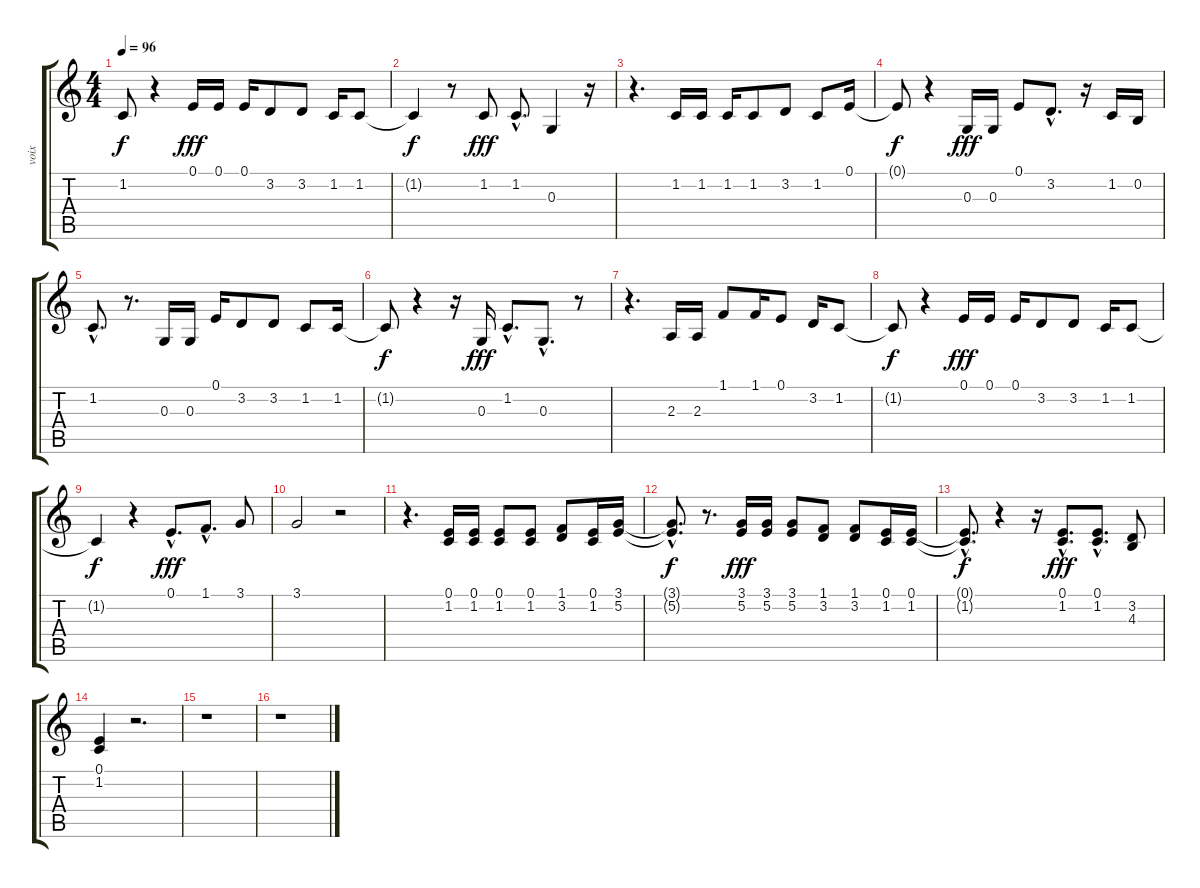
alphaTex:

\track ("voix" "voix") {instrument voiceoohs}
\staff {score tabs}
\tuning (E4 B3 G3 D3 A2 E2) {hide}
\ts (4 4)
\tempo 96
\clef g2
\ks c
1.2{t}.8{dy f} r.4 0.1.16{dy fff} 0.1.16 0.1.16 3.2.8 3.2.8 1.2.16 1.2.8 |
1.2{t}.4{dy f} r.8 1.2.8{dy fff} 1.2{hac}.8{d} 0.3.4 r.16 |
r.4{d} 1.2.16 1.2.16 1.2.16 1.2.8 3.2.8 1.2.8 0.1.16 |
0.1{t}.8{dy f} r.4 0.3.16{dy fff} 0.3.16 0.1.8 3.2{hac}.8{d} r.16 1.2.16 0.2.16 |
1.2{hac}.8{d} r.8{d} 0.3.16 0.3.16 0.1.16 3.2.8 3.2.8 1.2.8 1.2.16 |
1.2{t}.8{dy f} r.4 r.16 0.3.16{dy fff} 1.2{hac}.8{d} 0.3{hac}.8{d} r.8 |
r.4{d} 2.3.16 2.3.16 1.1.8 1.1.16 0.1.8 3.2.16 1.2.8 |
1.2{t}.8{dy f} r.4 0.1.16{dy fff} 0.1.16 0.1.16 3.2.8 3.2.8 1.2.16 1.2.8 |
1.2{t}.4{dy f} r.4 0.1{hac}.8{d dy fff} 1.1{hac}.8{d} 3.1.8 |
3.1.2 r.2 |
r.4{d} (0.1 1.2).16 (0.1 1.2).16 (0.1 1.2).8 (0.1 1.2).8 (1.1 3.2).8 (0.1 1.2).16 (3.1 5.2).16 |
(3.1{hac t} 5.2{hac t}).8{d dy f} r.8{d} (3.1 5.2).16{dy fff} (3.1 5.2).16 (3.1 5.2).8 (1.1 3.2).8 (1.1 3.2).8 (0.1 1.2).16 (0.1 1.2).16 |
(0.1{hac t} 1.2{hac t}).8{d dy f} r.4 r.16 (0.1{hac} 1.2{hac}).8{d dy fff} (0.1{hac} 1.2{hac}).8{d} (3.2 4.3).8 |
(0.1 1.2).4 r.2{d} |
r.1 |
r.1
